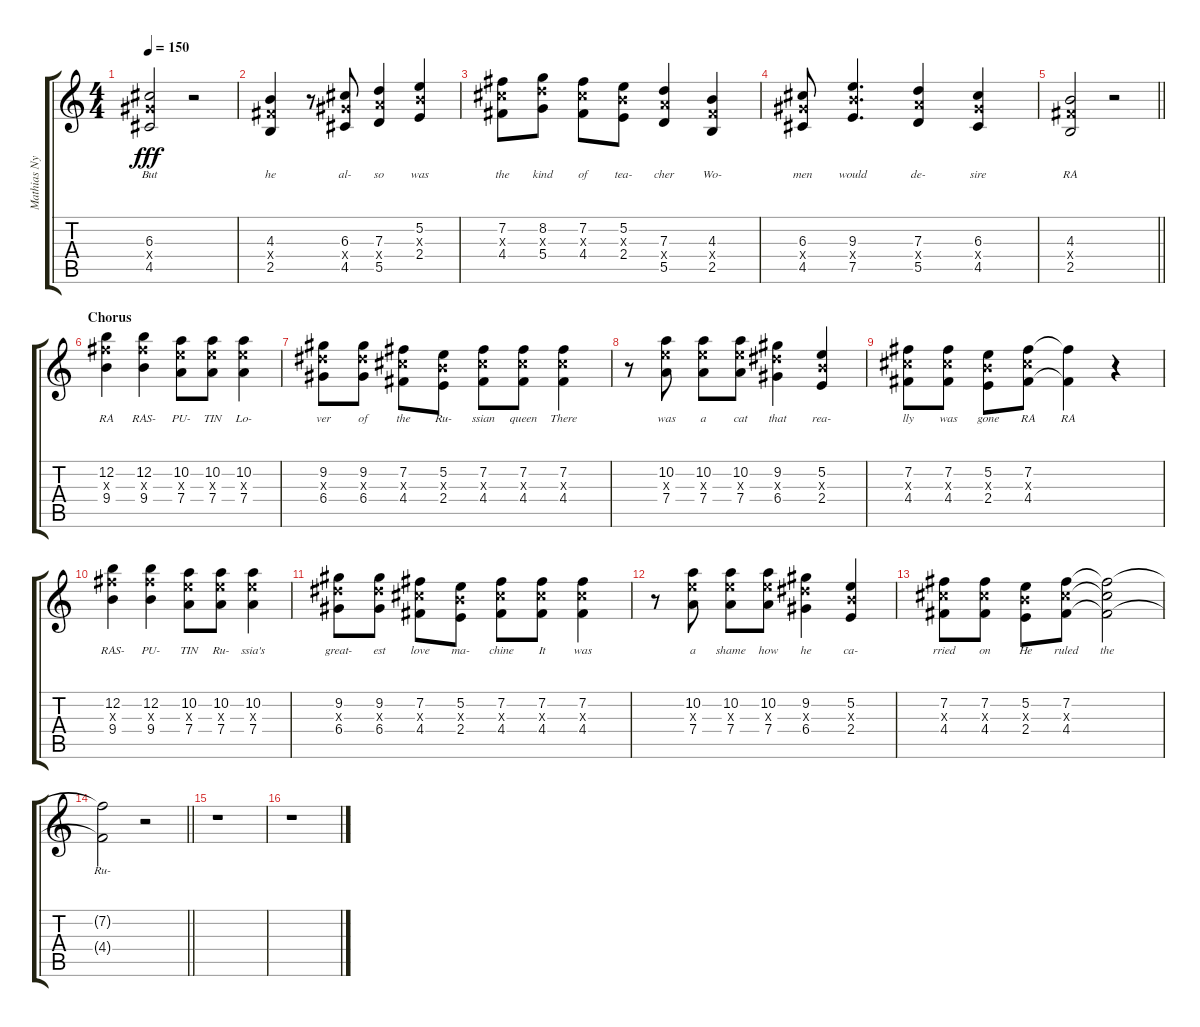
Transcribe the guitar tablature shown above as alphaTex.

\track ("Mathias Nygård" "Mathias Ny") {instrument overdrivenguitar}
\staff {score tabs}
\tuning (E4 B3 G3 D3 A2 E2) {hide}
\ts (4 4)
\tempo 150
\clef g2
\ks c
(6.3 6.4{x} 4.5).2{lyrics (0 "But") lyrics (1 "") lyrics (2 "") lyrics (3 "") lyrics (4 "") dy fff} r.2 |
(4.3 4.4{x} 2.5).4{lyrics (0 "he") lyrics (1 "") lyrics (2 "") lyrics (3 "") lyrics (4 "")} r.8 (6.3 6.4{x} 4.5).8{lyrics (0 "al-") lyrics (1 "") lyrics (2 "") lyrics (3 "") lyrics (4 "")} (7.3 7.4{x} 5.5).4{lyrics (0 "so") lyrics (1 "") lyrics (2 "") lyrics (3 "") lyrics (4 "")} (5.2 4.3{x} 2.4).4{lyrics (0 "was") lyrics (1 "") lyrics (2 "") lyrics (3 "") lyrics (4 "")} |
(7.2 6.3{x} 4.4).8{lyrics (0 "the") lyrics (1 "") lyrics (2 "") lyrics (3 "") lyrics (4 "")} (8.2 7.3{x} 5.4).8{lyrics (0 "kind") lyrics (1 "") lyrics (2 "") lyrics (3 "") lyrics (4 "")} (7.2 6.3{x} 4.4).8{lyrics (0 "of") lyrics (1 "") lyrics (2 "") lyrics (3 "") lyrics (4 "")} (5.2 4.3{x} 2.4).8{lyrics (0 "tea-") lyrics (1 "") lyrics (2 "") lyrics (3 "") lyrics (4 "")} (7.3 7.4{x} 5.5).4{lyrics (0 "cher") lyrics (1 "") lyrics (2 "") lyrics (3 "") lyrics (4 "")} (4.3 4.4{x} 2.5).4{lyrics (0 "Wo-") lyrics (1 "") lyrics (2 "") lyrics (3 "") lyrics (4 "")} |
(6.3 6.4{x} 4.5).8{lyrics (0 "men") lyrics (1 "") lyrics (2 "") lyrics (3 "") lyrics (4 "")} (9.3 9.4{x} 7.5).4{d lyrics (0 "would") lyrics (1 "") lyrics (2 "") lyrics (3 "") lyrics (4 "")} (7.3 7.4{x} 5.5).4{lyrics (0 "de-") lyrics (1 "") lyrics (2 "") lyrics (3 "") lyrics (4 "")} (6.3 6.4{x} 4.5).4{lyrics (0 "sire") lyrics (1 "") lyrics (2 "") lyrics (3 "") lyrics (4 "")} |
\barLineRight lightlight
(4.3 4.4{x} 2.5).2{lyrics (0 "RA") lyrics (1 "") lyrics (2 "") lyrics (3 "") lyrics (4 "")} r.2 |
\section ("" "Chorus")
(12.2 11.3{x} 9.4).4{lyrics (0 "RA") lyrics (1 "") lyrics (2 "") lyrics (3 "") lyrics (4 "")} (12.2 11.3{x} 9.4).4{lyrics (0 "RAS-") lyrics (1 "") lyrics (2 "") lyrics (3 "") lyrics (4 "")} (10.2 9.3{x} 7.4).8{lyrics (0 "PU-") lyrics (1 "") lyrics (2 "") lyrics (3 "") lyrics (4 "")} (10.2 9.3{x} 7.4).8{lyrics (0 "TIN") lyrics (1 "") lyrics (2 "") lyrics (3 "") lyrics (4 "")} (10.2 9.3{x} 7.4).4{lyrics (0 "Lo-") lyrics (1 "") lyrics (2 "") lyrics (3 "") lyrics (4 "")} |
(9.2 8.3{x} 6.4).8{lyrics (0 "ver") lyrics (1 "") lyrics (2 "") lyrics (3 "") lyrics (4 "")} (9.2 8.3{x} 6.4).8{lyrics (0 "of") lyrics (1 "") lyrics (2 "") lyrics (3 "") lyrics (4 "")} (7.2 6.3{x} 4.4).8{lyrics (0 "the") lyrics (1 "") lyrics (2 "") lyrics (3 "") lyrics (4 "")} (5.2 4.3{x} 2.4).8{lyrics (0 "Ru-") lyrics (1 "") lyrics (2 "") lyrics (3 "") lyrics (4 "")} (7.2 6.3{x} 4.4).8{lyrics (0 "ssian") lyrics (1 "") lyrics (2 "") lyrics (3 "") lyrics (4 "")} (7.2 6.3{x} 4.4).8{lyrics (0 "queen") lyrics (1 "") lyrics (2 "") lyrics (3 "") lyrics (4 "")} (7.2 6.3{x} 4.4).4{lyrics (0 "There") lyrics (1 "") lyrics (2 "") lyrics (3 "") lyrics (4 "")} |
r.8 (10.2 9.3{x} 7.4).8{lyrics (0 "was") lyrics (1 "") lyrics (2 "") lyrics (3 "") lyrics (4 "")} (10.2 9.3{x} 7.4).8{lyrics (0 "a") lyrics (1 "") lyrics (2 "") lyrics (3 "") lyrics (4 "")} (10.2 9.3{x} 7.4).8{lyrics (0 "cat") lyrics (1 "") lyrics (2 "") lyrics (3 "") lyrics (4 "")} (9.2 8.3{x} 6.4).4{lyrics (0 "that") lyrics (1 "") lyrics (2 "") lyrics (3 "") lyrics (4 "")} (5.2 4.3{x} 2.4).4{lyrics (0 "rea-") lyrics (1 "") lyrics (2 "") lyrics (3 "") lyrics (4 "")} |
(7.2 6.3{x} 4.4).8{lyrics (0 "lly") lyrics (1 "") lyrics (2 "") lyrics (3 "") lyrics (4 "")} (7.2 6.3{x} 4.4).8{lyrics (0 "was") lyrics (1 "") lyrics (2 "") lyrics (3 "") lyrics (4 "")} (5.2 4.3{x} 2.4).8{lyrics (0 "gone") lyrics (1 "") lyrics (2 "") lyrics (3 "") lyrics (4 "")} (7.2 6.3{x} 4.4).8{lyrics (0 "RA") lyrics (1 "") lyrics (2 "") lyrics (3 "") lyrics (4 "")} (7.2{t} 4.4{t}).4{lyrics (0 "RA") lyrics (1 "") lyrics (2 "") lyrics (3 "") lyrics (4 "")} r.4 |
(12.2 11.3{x} 9.4).4{lyrics (0 "RAS-") lyrics (1 "") lyrics (2 "") lyrics (3 "") lyrics (4 "")} (12.2 11.3{x} 9.4).4{lyrics (0 "PU-") lyrics (1 "") lyrics (2 "") lyrics (3 "") lyrics (4 "")} (10.2 9.3{x} 7.4).8{lyrics (0 "TIN") lyrics (1 "") lyrics (2 "") lyrics (3 "") lyrics (4 "")} (10.2 9.3{x} 7.4).8{lyrics (0 "Ru-") lyrics (1 "") lyrics (2 "") lyrics (3 "") lyrics (4 "")} (10.2 9.3{x} 7.4).4{lyrics (0 "ssia's") lyrics (1 "") lyrics (2 "") lyrics (3 "") lyrics (4 "")} |
(9.2 8.3{x} 6.4).8{lyrics (0 "great-") lyrics (1 "") lyrics (2 "") lyrics (3 "") lyrics (4 "")} (9.2 8.3{x} 6.4).8{lyrics (0 "est") lyrics (1 "") lyrics (2 "") lyrics (3 "") lyrics (4 "")} (7.2 6.3{x} 4.4).8{lyrics (0 "love") lyrics (1 "") lyrics (2 "") lyrics (3 "") lyrics (4 "")} (5.2 4.3{x} 2.4).8{lyrics (0 "ma-") lyrics (1 "") lyrics (2 "") lyrics (3 "") lyrics (4 "")} (7.2 6.3{x} 4.4).8{lyrics (0 "chine") lyrics (1 "") lyrics (2 "") lyrics (3 "") lyrics (4 "")} (7.2 6.3{x} 4.4).8{lyrics (0 "It") lyrics (1 "") lyrics (2 "") lyrics (3 "") lyrics (4 "")} (7.2 6.3{x} 4.4).4{lyrics (0 "was") lyrics (1 "") lyrics (2 "") lyrics (3 "") lyrics (4 "")} |
r.8 (10.2 9.3{x} 7.4).8{lyrics (0 "a") lyrics (1 "") lyrics (2 "") lyrics (3 "") lyrics (4 "")} (10.2 9.3{x} 7.4).8{lyrics (0 "shame") lyrics (1 "") lyrics (2 "") lyrics (3 "") lyrics (4 "")} (10.2 9.3{x} 7.4).8{lyrics (0 "how") lyrics (1 "") lyrics (2 "") lyrics (3 "") lyrics (4 "")} (9.2 8.3{x} 6.4).4{lyrics (0 "he") lyrics (1 "") lyrics (2 "") lyrics (3 "") lyrics (4 "")} (5.2 4.3{x} 2.4).4{lyrics (0 "ca-") lyrics (1 "") lyrics (2 "") lyrics (3 "") lyrics (4 "")} |
(7.2 6.3{x} 4.4).8{lyrics (0 "rried") lyrics (1 "") lyrics (2 "") lyrics (3 "") lyrics (4 "")} (7.2 6.3{x} 4.4).8{lyrics (0 "on") lyrics (1 "") lyrics (2 "") lyrics (3 "") lyrics (4 "")} (5.2 4.3{x} 2.4).8{lyrics (0 "He") lyrics (1 "") lyrics (2 "") lyrics (3 "") lyrics (4 "")} (7.2 6.3{x} 4.4).8{lyrics (0 "ruled") lyrics (1 "") lyrics (2 "") lyrics (3 "") lyrics (4 "")} (7.2{t} 6.3{t} 4.4{t}).2{lyrics (0 "the") lyrics (1 "") lyrics (2 "") lyrics (3 "") lyrics (4 "")} |
\barLineRight lightlight
(7.2{t} 4.4{t}).2{lyrics (0 "Ru-") lyrics (1 "") lyrics (2 "") lyrics (3 "") lyrics (4 "")} r.2 |
\section ("" "")
r.1 |
r.1
